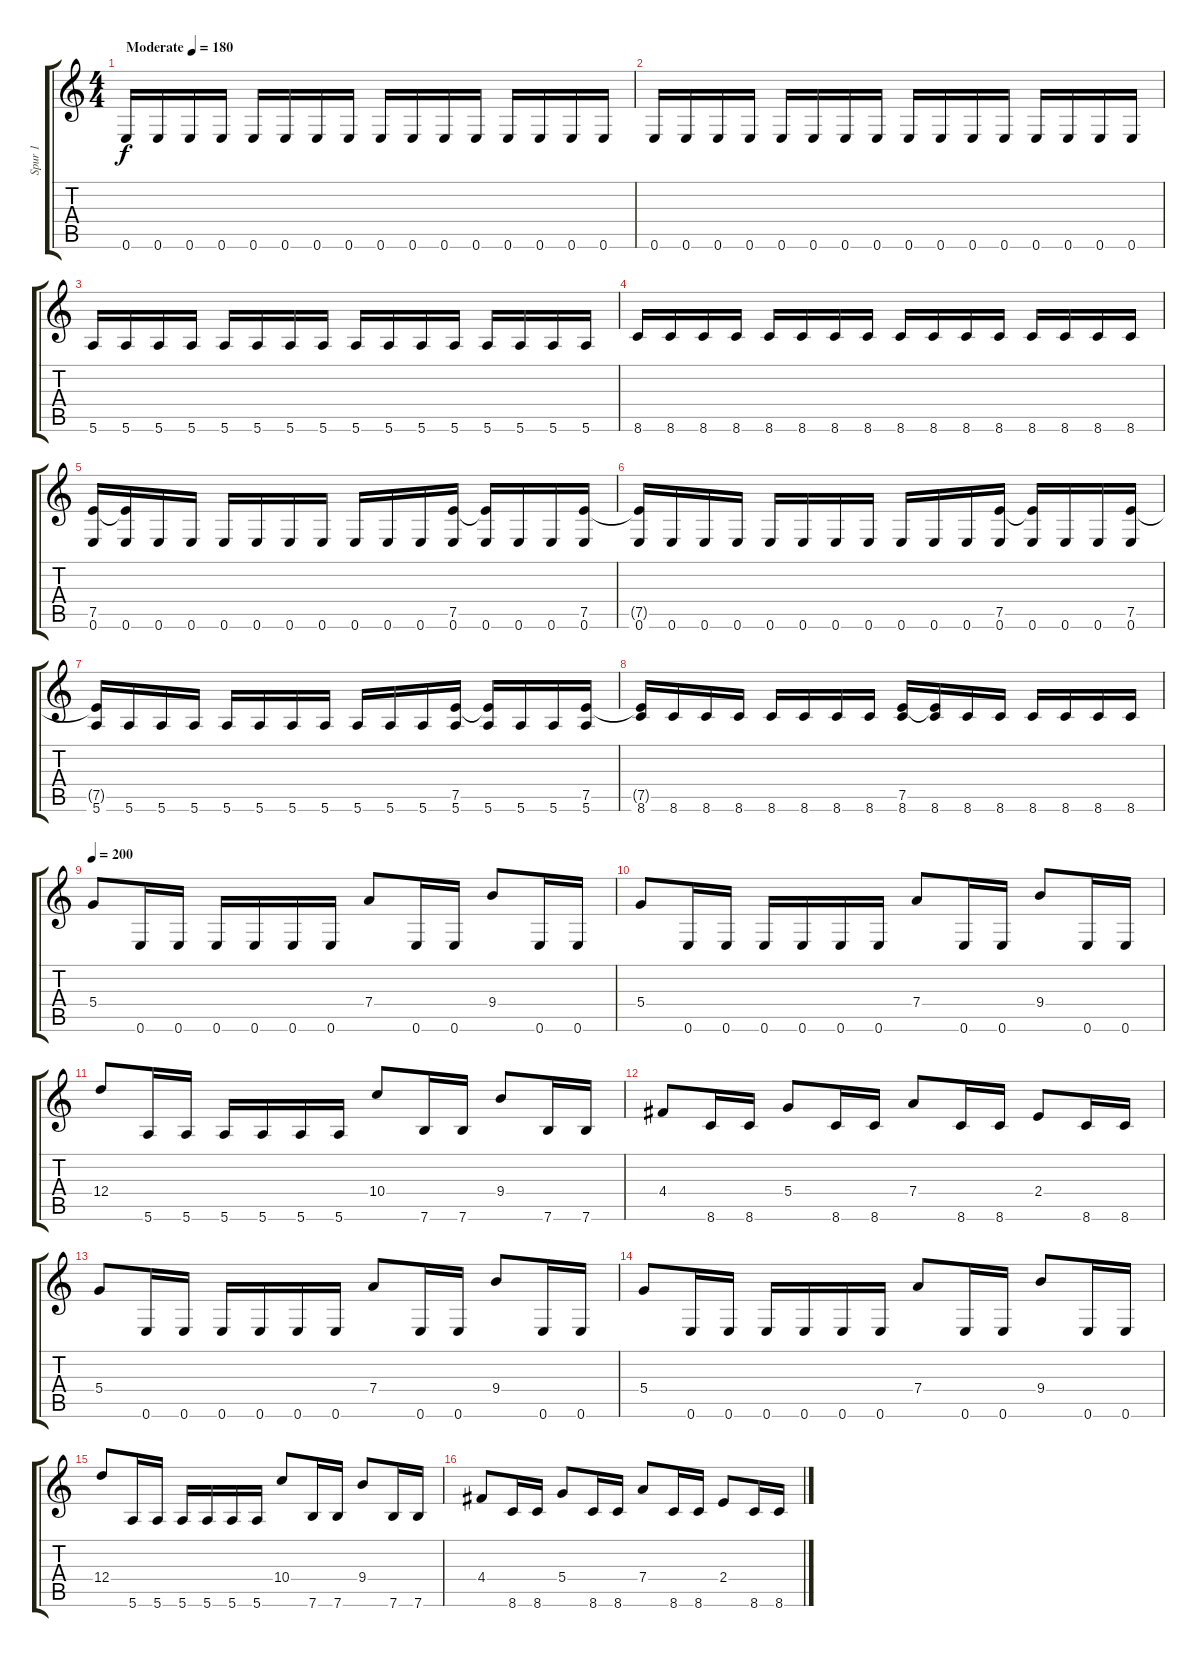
\track ("Spur 1" "Spur 1") {instrument distortionguitar}
\staff {score tabs}
\tuning (E4 B3 G3 D3 A2 E2) {hide}
\ts (4 4)
\tempo (180 "Moderate")
\clef g2
\ks c
0.6.16{dy f instrument distortionguitar} 0.6.16 0.6.16 0.6.16 0.6.16 0.6.16 0.6.16 0.6.16 0.6.16 0.6.16 0.6.16 0.6.16 0.6.16 0.6.16 0.6.16 0.6.16 |
0.6.16 0.6.16 0.6.16 0.6.16 0.6.16 0.6.16 0.6.16 0.6.16 0.6.16 0.6.16 0.6.16 0.6.16 0.6.16 0.6.16 0.6.16 0.6.16 |
5.6.16 5.6.16 5.6.16 5.6.16 5.6.16 5.6.16 5.6.16 5.6.16 5.6.16 5.6.16 5.6.16 5.6.16 5.6.16 5.6.16 5.6.16 5.6.16 |
8.6.16 8.6.16 8.6.16 8.6.16 8.6.16 8.6.16 8.6.16 8.6.16 8.6.16 8.6.16 8.6.16 8.6.16 8.6.16 8.6.16 8.6.16 8.6.16 |
(7.5 0.6).16 (7.5{t} 0.6).16 0.6.16 0.6.16 0.6.16 0.6.16 0.6.16 0.6.16 0.6.16 0.6.16 0.6.16 (7.5 0.6).16 (7.5{t} 0.6).16 0.6.16 0.6.16 (7.5 0.6).16 |
(7.5{t} 0.6).16 0.6.16 0.6.16 0.6.16 0.6.16 0.6.16 0.6.16 0.6.16 0.6.16 0.6.16 0.6.16 (7.5 0.6).16 (7.5{t} 0.6).16 0.6.16 0.6.16 (7.5 0.6).16 |
(7.5{t} 5.6).16 5.6.16 5.6.16 5.6.16 5.6.16 5.6.16 5.6.16 5.6.16 5.6.16 5.6.16 5.6.16 (7.5 5.6).16 (7.5{t} 5.6).16 5.6.16 5.6.16 (7.5 5.6).16 |
(7.5{t} 8.6).16 8.6.16 8.6.16 8.6.16 8.6.16 8.6.16 8.6.16 8.6.16 (7.5 8.6).16 (7.5{t} 8.6).16 8.6.16 8.6.16 8.6.16 8.6.16 8.6.16 8.6.16 |
\tempo 200
5.4.8 0.6.16 0.6.16 0.6.16 0.6.16 0.6.16 0.6.16 7.4.8 0.6.16 0.6.16 9.4.8 0.6.16 0.6.16 |
5.4.8 0.6.16 0.6.16 0.6.16 0.6.16 0.6.16 0.6.16 7.4.8 0.6.16 0.6.16 9.4.8 0.6.16 0.6.16 |
12.4.8 5.6.16 5.6.16 5.6.16 5.6.16 5.6.16 5.6.16 10.4.8 7.6.16 7.6.16 9.4.8 7.6.16 7.6.16 |
4.4.8 8.6.16 8.6.16 5.4.8 8.6.16 8.6.16 7.4.8 8.6.16 8.6.16 2.4.8 8.6.16 8.6.16 |
5.4.8 0.6.16 0.6.16 0.6.16 0.6.16 0.6.16 0.6.16 7.4.8 0.6.16 0.6.16 9.4.8 0.6.16 0.6.16 |
5.4.8 0.6.16 0.6.16 0.6.16 0.6.16 0.6.16 0.6.16 7.4.8 0.6.16 0.6.16 9.4.8 0.6.16 0.6.16 |
12.4.8 5.6.16 5.6.16 5.6.16 5.6.16 5.6.16 5.6.16 10.4.8 7.6.16 7.6.16 9.4.8 7.6.16 7.6.16 |
4.4.8 8.6.16 8.6.16 5.4.8 8.6.16 8.6.16 7.4.8 8.6.16 8.6.16 2.4.8 8.6.16 8.6.16
